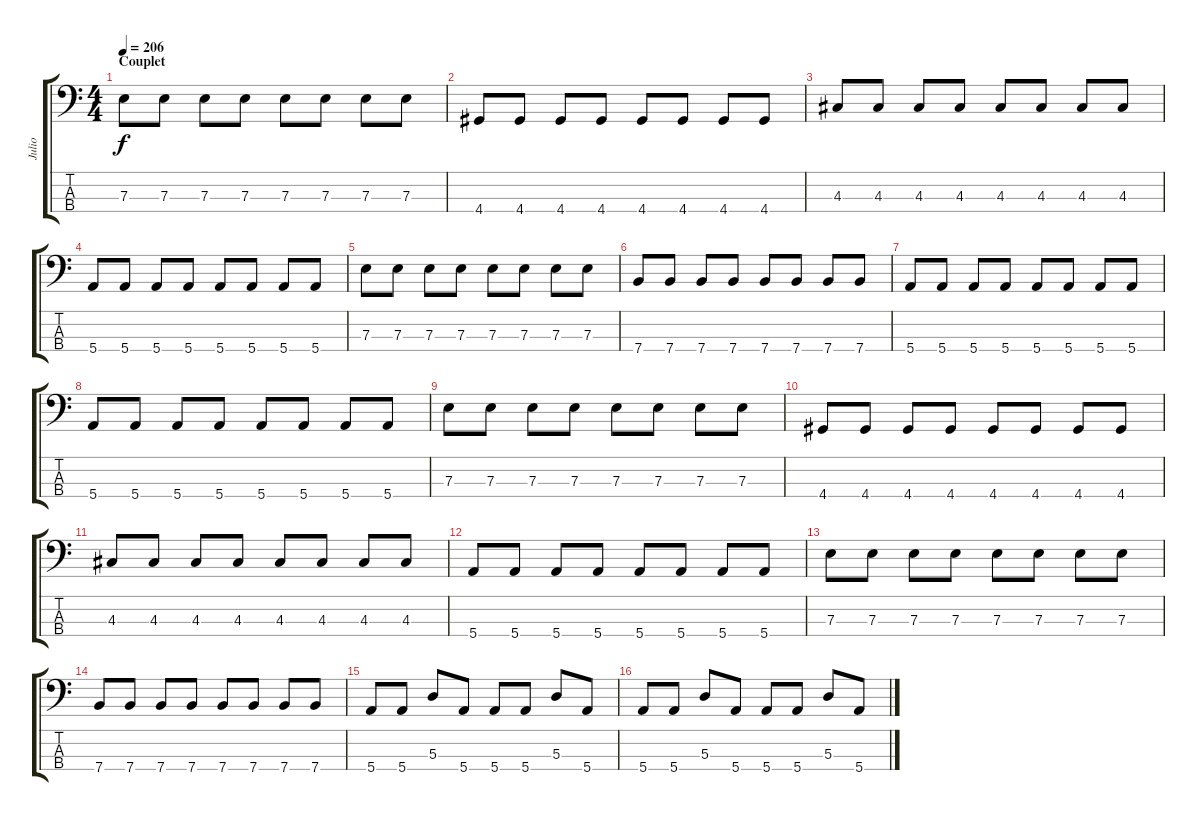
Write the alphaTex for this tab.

\track ("Julio" "Julio") {instrument electricbassfinger}
\staff {score tabs}
\tuning (G2 D2 A1 E1) {hide}
\ts (4 4)
\section ("" "Couplet")
\tempo 206
\clef f4
\ks c
7.3.8{dy f} 7.3.8 7.3.8 7.3.8 7.3.8 7.3.8 7.3.8 7.3.8 |
4.4.8 4.4.8 4.4.8 4.4.8 4.4.8 4.4.8 4.4.8 4.4.8 |
4.3.8 4.3.8 4.3.8 4.3.8 4.3.8 4.3.8 4.3.8 4.3.8 |
5.4.8 5.4.8 5.4.8 5.4.8 5.4.8 5.4.8 5.4.8 5.4.8 |
7.3.8 7.3.8 7.3.8 7.3.8 7.3.8 7.3.8 7.3.8 7.3.8 |
7.4.8 7.4.8 7.4.8 7.4.8 7.4.8 7.4.8 7.4.8 7.4.8 |
5.4.8 5.4.8 5.4.8 5.4.8 5.4.8 5.4.8 5.4.8 5.4.8 |
5.4.8 5.4.8 5.4.8 5.4.8 5.4.8 5.4.8 5.4.8 5.4.8 |
7.3.8 7.3.8 7.3.8 7.3.8 7.3.8 7.3.8 7.3.8 7.3.8 |
4.4.8 4.4.8 4.4.8 4.4.8 4.4.8 4.4.8 4.4.8 4.4.8 |
4.3.8 4.3.8 4.3.8 4.3.8 4.3.8 4.3.8 4.3.8 4.3.8 |
5.4.8 5.4.8 5.4.8 5.4.8 5.4.8 5.4.8 5.4.8 5.4.8 |
7.3.8 7.3.8 7.3.8 7.3.8 7.3.8 7.3.8 7.3.8 7.3.8 |
7.4.8 7.4.8 7.4.8 7.4.8 7.4.8 7.4.8 7.4.8 7.4.8 |
5.4.8 5.4.8 5.3.8 5.4.8 5.4.8 5.4.8 5.3.8 5.4.8 |
5.4.8 5.4.8 5.3.8 5.4.8 5.4.8 5.4.8 5.3.8 5.4.8
